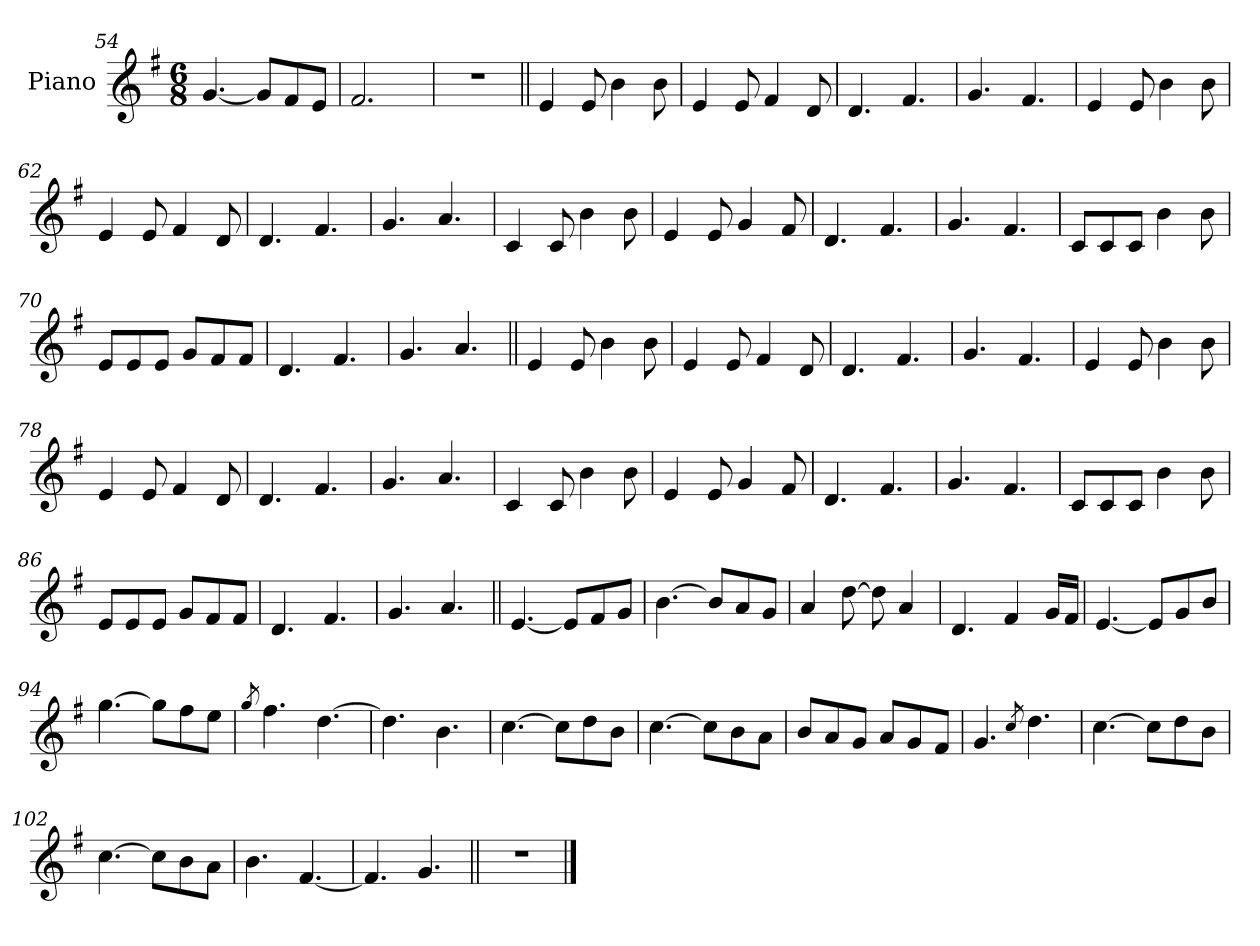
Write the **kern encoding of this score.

**kern
*part1
*staff1
*I"Piano
*I'Pno.
*clefG2
*k[f#]
*M6/8
=54
[4.g
8gL]
8f#
8eJ
=55
2.f#
=56
2.r
=57||
4e
8e
4b
8b
=58
4e
8e
4f#
8d
=59
4.d
4.f#
=60
4.g
4.f#
=61
4e
8e
4b
8b
=62
4e
8e
4f#
8d
=63
4.d
4.f#
=64
4.g
4.a
=65
4c
8c
4b
8b
=66
4e
8e
4g
8f#
=67
4.d
4.f#
=68
4.g
4.f#
=69
8cL
8c
8cJ
4b
8b
=70
8eL
8e
8eJ
8gL
8f#
8f#J
=71
4.d
4.f#
=72
4.g
4.a
=73||
4e
8e
4b
8b
=74
4e
8e
4f#
8d
=75
4.d
4.f#
=76
4.g
4.f#
=77
4e
8e
4b
8b
=78
4e
8e
4f#
8d
=79
4.d
4.f#
=80
4.g
4.a
=81
4c
8c
4b
8b
=82
4e
8e
4g
8f#
=83
4.d
4.f#
=84
4.g
4.f#
=85
8cL
8c
8cJ
4b
8b
=86
8eL
8e
8eJ
8gL
8f#
8f#J
=87
4.d
4.f#
=88
4.g
4.a
=89||
[4.e!
8e!L]
8f#!
8g!J
=90
[4.b!
8b!L]
8a!
8g!J
=91
4a!
[8dd!
8dd!]
4a!
=92
4.d!
4f#!
16g!LL
16f#!JJ
=93
[4.e!
8e!L]
8g!
8b!J
=94
[4.gg!
8gg!L]
8ff#!
8ee!J
=95
8qgg
4.ff#!
[4.dd!
=96
4.dd!]
4.b!
=97
[4.cc!
8cc!L]
8dd!
8b!J
=98
[4.cc!
8cc!L]
8b!
8a!J
=99
8b!L
8a!
8g!J
8a!L
8g!
8f#!J
=100
4.g!
8qcc
4.dd!
=101
[4.cc!
8cc!L]
8dd!
8b!J
=102
[4.cc!
8cc!L]
8b!
8a!J
=103
4.b!
[4.f#!
=104
4.f#!]
4.g!
=105||
2.r
==
*-
